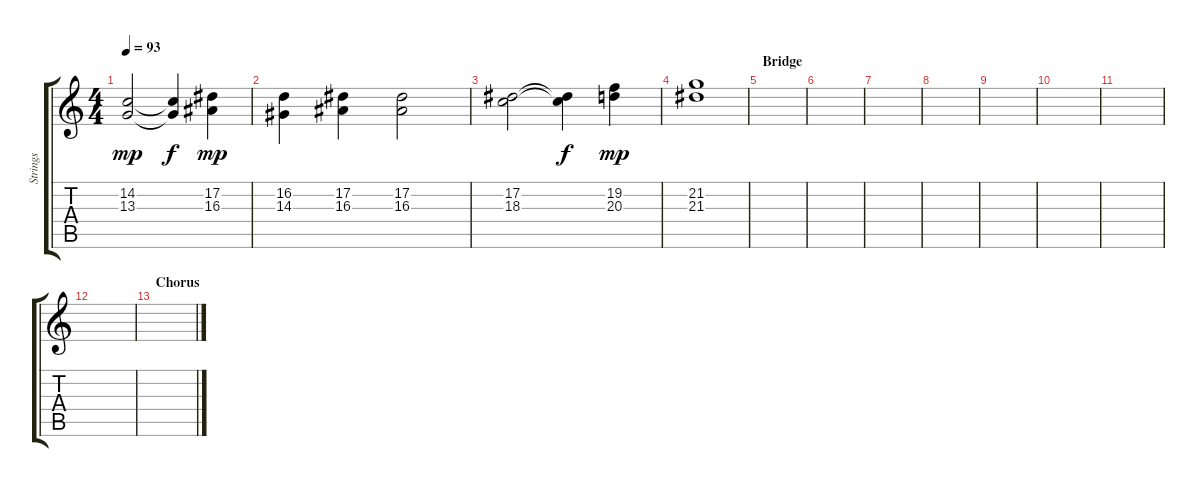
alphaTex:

\track ("Strings" "Strings") {instrument stringensemble1}
\staff {score tabs}
\tuning (Eb4 Bb3 Gb3 Db3 Ab2 Eb2) {hide}
\ts (4 4)
\tempo 93
\clef g2
\ks c
(14.2 13.3).2{dy mp} (14.2{t} 13.3{t}).4{dy f} (17.2 16.3).4{dy mp} |
(16.2 14.3).4 (17.2 16.3).4 (17.2 16.3).2 |
(17.2 18.3).2 (17.2{t} 18.3{t}).4{dy f} (19.2 20.3).4{dy mp} |
(21.2 21.3).1 |
\section ("" "Bridge")
|
|
|
|
|
|
|
|
\section ("" "Chorus")
